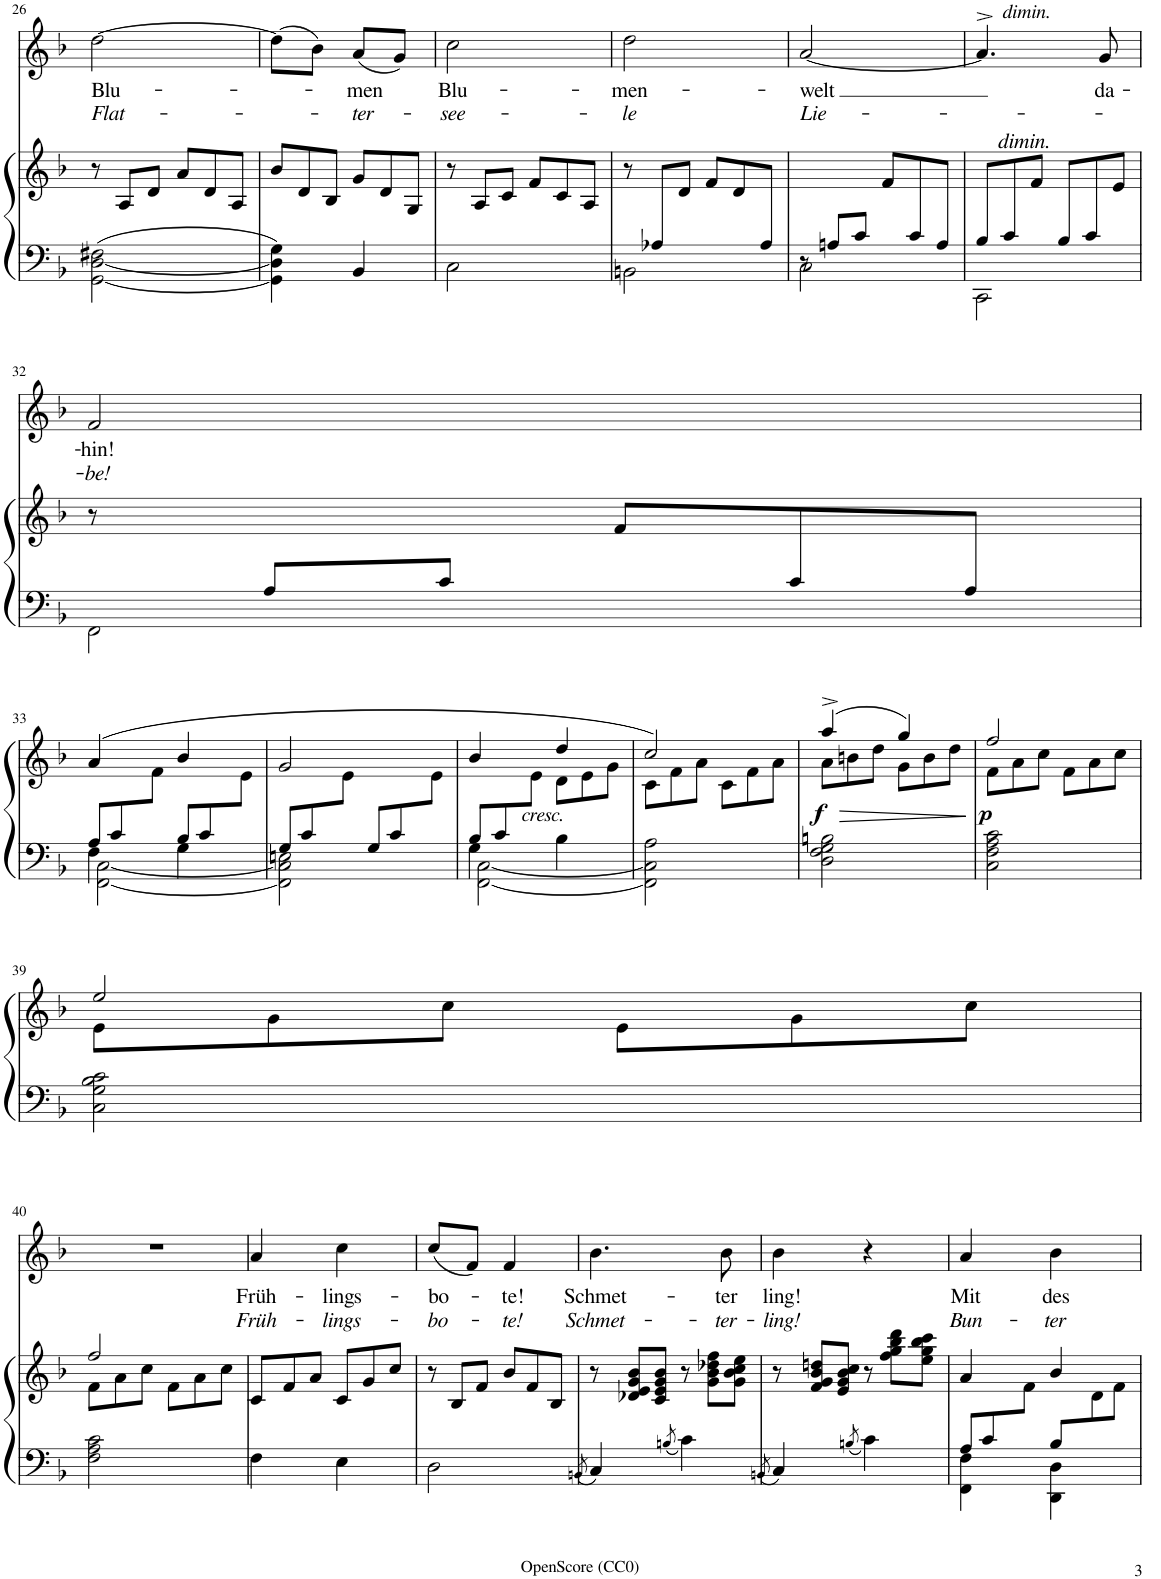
**kern	**kern	**dynam	**kern	**text	**text
*part2	*part2	*part2	*part1	*part1	*part1
*staff3	*staff2	*staff2/3	*staff1	*staff1	*staff1
*I"Pianoforte	*	*	*I"Singstimme Voice	*	*
*I'Pno	*	*	*	*	*
!!LO:PB:g=z
*clefG2	*clefG2	*	*clefG2	*	*
*k[b-]	*k[b-]	*	*k[b-]	*	*
*M2/4	*M2/4	*	*M2/4	*	*
*	*Xtuplet	*	*	*	*
=26	=26	=26	=26	=26	=26
!	!	!	!	!LO:LY:b	!LO:LY:b
[2GG\ [<2D\ 2F#X\	12r	.	[2dd\	Blu-	Flat-
.	12A/L	.	.	.	.
.	12d/J	.	.	.	.
.	12a/L	.	.	.	.
.	12d/	.	.	.	.
.	12A/J	.	.	.	.
=27	=27	=27	=27	=27	=27
4GG\] 4D\] 4G\	12b-/L	.	(8dd\L]	.	.
.	12d/	.	.	.	.
.	.	.	8b-\J)	.	.
.	12B-/J	.	.	.	.
!	!	!	!	!LO:LY:b	!LO:LY:b
4BB-/	12g/L	.	(8a/L	-men	-ter-
.	12d/	.	.	.	.
.	.	.	8g/J)	.	.
.	12G/J	.	.	.	.
=28	=28	=28	=28	=28	=28
!	!	!	!	!LO:LY:b	!LO:LY:b
2C\	12r	.	2cc\	Blu-	-see-
.	12A/L	.	.	.	.
.	12c/J	.	.	.	.
.	12f/L	.	.	.	.
.	12c/	.	.	.	.
.	12A/J	.	.	.	.
=29	=29	=29	=29	=29	=29
*^	*	*	*	*	*
!	!	!	!	!	!LO:LY:b	!LO:LY:b
12ryy	2BBn\	12r	.	2dd\	-men-	-le
12A-X/L	.	12ryy	.	.	.	.
4ryy	.	12d/J	.	.	.	.
.	.	12f/L	.	.	.	.
.	.	12d/	.	.	.	.
12A-/J	.	12ryy	.	.	.	.
=30	=30	=30	=30	=30	=30	=30
!	!	!	!	!	!LO:LY:b	!LO:LY:b
12ryy	2C\	12r	.	[2a/	-welt	Lie-
12An/L	.	6ryy	.	.	.	.
12c/J	.	.	.	.	.	.
12ryy	.	12f/L	.	.	.	.
12c/	.	6ryy	.	.	.	.
12A/J	.	.	.	.	.	.
=31	=31	=31	=31	=31	=31	=31
*Xtuplet	*	*	*	*	*	*
!	!	!	!	!LO:TX:a:i:t=dimin.	!	!
!	!	!LO:TX:a:i:t=dimin.	!	!	!	!
12B-/L	2CC\	6ryy	.	4.a^>/]	.	.
12c/	.	.	.	.	.	.
12ryy	.	12f/J	.	.	.	.
12B-/L	.	6ryy	.	.	.	.
12c/	.	.	.	.	.	.
!	!	!	!	!	!LO:LY:b	!
.	.	.	.	8g/	da-	.
12ryy	.	12e/J	.	.	.	.
!!LO:LB:g=z
=32	=32	=32	=32	=32	=32	=32
!	!	!	!	!	!LO:LY:b	!LO:LY:b
12ryy	2FF\	12r	.	2f/	-hin!	-be!
12A/L	.	6ryy	.	.	.	.
12c/J	.	.	.	.	.	.
12ryy	.	12f/L	.	.	.	.
12c/	.	6ryy	.	.	.	.
12A/J	.	.	.	.	.	.
!!LO:LB:g=z
=33	=33	=33	=33	=33	=33	=33
*	*^	*^	*	*	*	*
12A/L	4F\	[2FF\ [2C\	(4a/	6ryy	.	2r	.	.
12c/	.	.	.	.	.	.	.	.
12ryy	.	.	.	12f\J	.	.	.	.
12B-/L	4G\	.	4b-/	6ryy	.	.	.	.
12c/	.	.	.	.	.	.	.	.
12ryy	.	.	.	12e\J	.	.	.	.
=34	=34	=34	=34	=34	=34	=34	=34	=34
12G/L	2En\	2FF\] 2C\]	2g/	6ryy	.	2r	.	.
12c/	.	.	.	.	.	.	.	.
12ryy	.	.	.	12e\J	.	.	.	.
12G/L	.	.	.	6ryy	.	.	.	.
12c/	.	.	.	.	.	.	.	.
12ryy	.	.	.	12e\J	.	.	.	.
=35	=35	=35	=35	=35	=35	=35	=35	=35
!	!	!	!LO:TX:b:i:t=cresc.	!	!	!	!	!
12B-/L	4G\	[2FF\ [2C\	4b-/	6ryy	.	2r	.	.
12c/	.	.	.	.	.	.	.	.
3ryy	.	.	.	12e\J	.	.	.	.
.	4B-\	.	4dd/	12d\L	.	.	.	.
.	.	.	.	12e\	.	.	.	.
.	.	.	.	12g\J	.	.	.	.
*	*v	*v	*	*	*	*	*	*
=36	=36	=36	=36	=36	=36	=36	=36
2A\	2FF\] 2C\]	2cc/)	12c\L	.	2r	.	.
.	.	.	12f\	.	.	.	.
.	.	.	12a\J	.	.	.	.
.	.	.	12c\L	.	.	.	.
.	.	.	12f\	.	.	.	.
.	.	.	12a\J	.	.	.	.
*v	*v	*	*	*	*	*	*
=37	=37	=37	=37	=37	=37	=37
!	!	!	!LO:HP:b	!	!	!
!	!	!	!LO:DY:n=1:b	!	!	!
2D\ 2F\ 2G\ 2Bn\	(4aa^/	12a\L	> f	2r	.	.
.	.	12bn\	.	.	.	.
.	.	12dd\J	.	.	.	.
.	4gg/)	12g\L	.	.	.	.
.	.	12b\	.	.	.	.
.	.	12dd\J	.	.	.	.
*	*v	*v	*	*	*	*
.	.	]	.	.	.
=38	=38	=38	=38	=38	=38
*	*^	*	*	*	*
!	!	!	!LO:DY:b	!	!	!
2C\ 2F\ 2A\ 2c\	2ff/	12f\L	p	2r	.	.
.	.	12a\	.	.	.	.
.	.	12cc\J	.	.	.	.
.	.	12f\L	.	.	.	.
.	.	12a\	.	.	.	.
.	.	12cc\J	.	.	.	.
!!LO:LB:g=z
=39	=39	=39	=39	=39	=39	=39
2C\ 2G\ 2B-\ 2c\	2ee/	12e\L	.	2r	.	.
.	.	12g\	.	.	.	.
.	.	12cc\J	.	.	.	.
.	.	12e\L	.	.	.	.
.	.	12g\	.	.	.	.
.	.	12cc\J	.	.	.	.
!!LO:LB:g=z
=40	=40	=40	=40	=40	=40	=40
2F\ 2A\ 2c\	2ff/	12f\L	.	2r	.	.
.	.	12a\	.	.	.	.
.	.	12cc\J	.	.	.	.
.	.	12f\L	.	.	.	.
.	.	12a\	.	.	.	.
.	.	12cc\J	.	.	.	.
=41	=41	=41	=41	=41	=41	=41
!	!	!	!	!	!LO:LY:b	!LO:LY:b
*	*v	*v	*	*	*	*
4F\	12c/L	.	4a/	Früh-	Früh-
.	12f/	.	.	.	.
.	12a/J	.	.	.	.
!	!	!	!	!LO:LY:b	!LO:LY:b
4E\	12c/L	.	4cc\	-lings-	-lings-
.	12g/	.	.	.	.
.	12cc/J	.	.	.	.
=42	=42	=42	=42	=42	=42
!	!	!	!	!LO:LY:b	!LO:LY:b
2D\	12r	.	(8cc/L	-bo-	-bo-
.	12B-/L	.	.	.	.
.	.	.	8f/J)	.	.
.	12f/J	.	.	.	.
!	!	!	!	!LO:LY:b	!LO:LY:b
.	12b-/L	.	4f/	-te!	-te!
.	12f/	.	.	.	.
.	12B-/J	.	.	.	.
=43	=43	=43	=43	=43	=43
8qBBn/	.	.	.	.	.
!	!	!	!	!LO:LY:b	!LO:LY:b
4C/	12r	.	4.b-\	Schmet-	Schmet-
.	12d-X/ 12e/ 12g/ 12b-/L	.	.	.	.
.	12c/ 12e/ 12g/ 12b-/J	.	.	.	.
8qBn/	.	.	.	.	.
4c\	12r	.	.	.	.
.	12g\ 12b-\ 12dd-X\ 12ff\L	.	.	.	.
!	!	!	!	!LO:LY:b	!LO:LY:b
.	.	.	8b-\	-ter	-ter-
.	12g\ 12b-\ 12cc\ 12ee\J	.	.	.	.
=44	=44	=44	=44	=44	=44
8qBBn/	.	.	.	.	.
!	!	!	!	!LO:LY:b	!LO:LY:b
4C/	12r	.	4b-\	ling!	-ling!
.	12f/ 12g/ 12b-/ 12ddn/L	.	.	.	.
.	12e/ 12g/ 12b-/ 12cc/J	.	.	.	.
8qBn/	.	.	.	.	.
4c\	12r	.	4r	.	.
.	12ff\ 12gg\ 12bb-\ 12ddd\L	.	.	.	.
.	12ee\ 12gg\ 12bb-\ 12ccc\J	.	.	.	.
=45	=45	=45	=45	=45	=45
*^	*^	*	*	*	*
!	!	!	!	!	!	!LO:LY:b	!LO:LY:b
12A/L	4FF\ 4F\	4a/	6ryy	.	4a/	Mit	Bun-
12c/	.	.	.	.	.	.	.
12ryy	.	.	12f\J	.	.	.	.
!	!	!	!	!	!	!LO:LY:b	!LO:LY:b
12B-/L	4DD\ 4D\	4b-/	12ryy	.	4b-\	des	-ter
6ryy	.	.	12d\	.	.	.	.
.	.	.	12f\J	.	.	.	.
*v	*v	*	*	*	*	*	*
*	*v	*v	*	*	*	*
=	=	=	=	=	=
*-	*-	*-	*-	*-	*-
